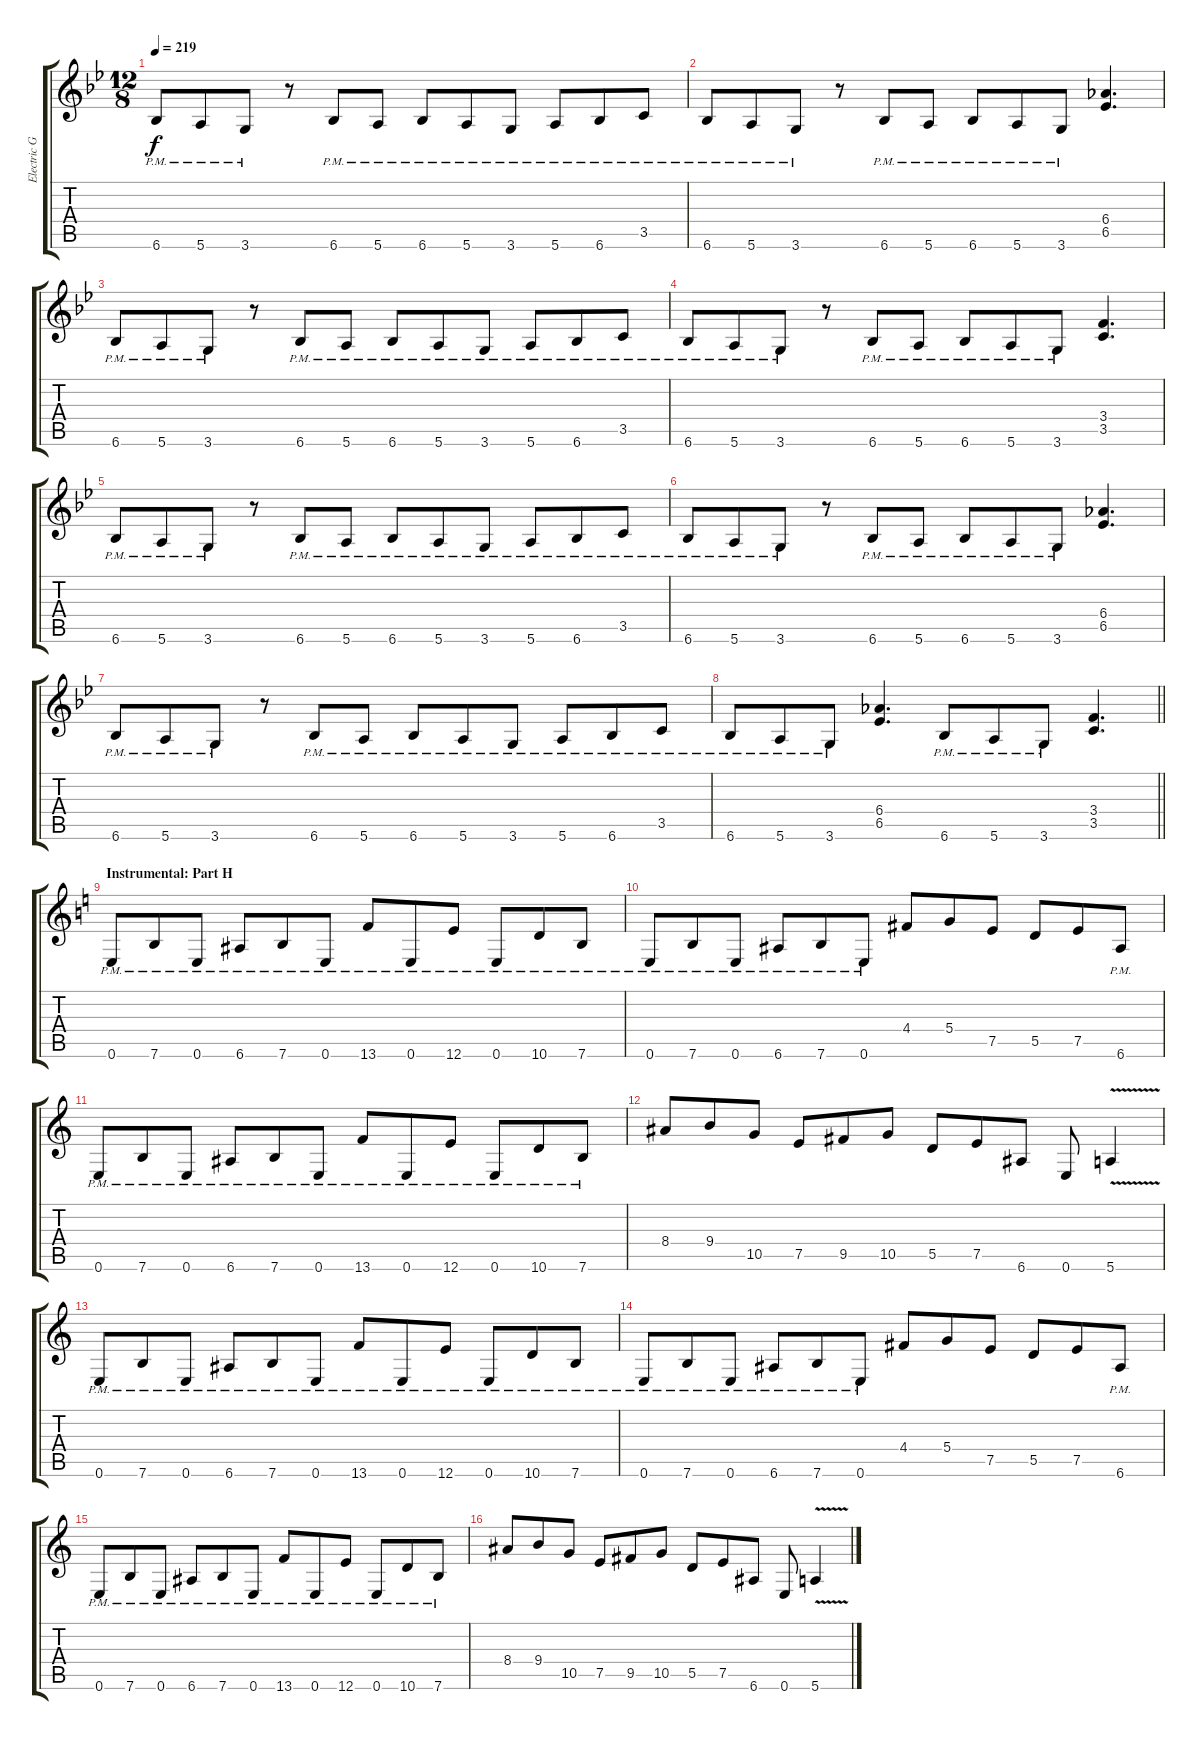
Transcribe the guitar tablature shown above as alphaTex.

\track ("Electric Guitar II" "Electric G") {instrument distortionguitar bank 1}
\staff {score tabs}
\tuning (E4 B3 G3 D3 A2 E2) {hide}
\ts (12 8)
\tempo 219
\clef g2
\ks bb
6.6{pm}.8{dy f} 5.6{pm}.8 3.6{pm}.8 r.8 6.6{pm}.8 5.6{pm}.8 6.6{pm}.8 5.6{pm}.8 3.6{pm}.8 5.6{pm}.8 6.6{pm}.8 3.5{pm}.8 |
6.6{pm}.8 5.6{pm}.8 3.6{pm}.8 r.8 6.6{pm}.8 5.6{pm}.8 6.6{pm}.8 5.6{pm}.8 3.6{pm}.8 (6.4 6.5).4{d} |
6.6{pm}.8 5.6{pm}.8 3.6{pm}.8 r.8 6.6{pm}.8 5.6{pm}.8 6.6{pm}.8 5.6{pm}.8 3.6{pm}.8 5.6{pm}.8 6.6{pm}.8 3.5{pm}.8 |
6.6{pm}.8 5.6{pm}.8 3.6{pm}.8 r.8 6.6{pm}.8 5.6{pm}.8 6.6{pm}.8 5.6{pm}.8 3.6{pm}.8 (3.4 3.5).4{d} |
6.6{pm}.8 5.6{pm}.8 3.6{pm}.8 r.8 6.6{pm}.8 5.6{pm}.8 6.6{pm}.8 5.6{pm}.8 3.6{pm}.8 5.6{pm}.8 6.6{pm}.8 3.5{pm}.8 |
6.6{pm}.8 5.6{pm}.8 3.6{pm}.8 r.8 6.6{pm}.8 5.6{pm}.8 6.6{pm}.8 5.6{pm}.8 3.6{pm}.8 (6.4 6.5).4{d} |
6.6{pm}.8 5.6{pm}.8 3.6{pm}.8 r.8 6.6{pm}.8 5.6{pm}.8 6.6{pm}.8 5.6{pm}.8 3.6{pm}.8 5.6{pm}.8 6.6{pm}.8 3.5{pm}.8 |
\barLineRight lightlight
6.6{pm}.8 5.6{pm}.8 3.6{pm}.8 (6.4 6.5).4{d} 6.6{pm}.8 5.6{pm}.8 3.6{pm}.8 (3.4 3.5).4{d} |
\section ("" "Instrumental: Part H")
\ks c
0.6{pm}.8 7.6{pm}.8 0.6{pm}.8 6.6{pm}.8 7.6{pm}.8 0.6{pm}.8 13.6{pm}.8 0.6{pm}.8 12.6{pm}.8 0.6{pm}.8 10.6{pm}.8 7.6{pm}.8 |
0.6{pm}.8 7.6{pm}.8 0.6{pm}.8 6.6{pm}.8 7.6{pm}.8 0.6{pm}.8 4.4.8 5.4.8 7.5.8 5.5.8 7.5.8 6.6{pm}.8 |
0.6{pm}.8 7.6{pm}.8 0.6{pm}.8 6.6{pm}.8 7.6{pm}.8 0.6{pm}.8 13.6{pm}.8 0.6{pm}.8 12.6{pm}.8 0.6{pm}.8 10.6{pm}.8 7.6{pm}.8 |
8.4.8 9.4.8 10.5.8 7.5.8 9.5.8 10.5.8 5.5.8 7.5.8 6.6.8 0.6.8 5.6{v}.4 |
0.6{pm}.8 7.6{pm}.8 0.6{pm}.8 6.6{pm}.8 7.6{pm}.8 0.6{pm}.8 13.6{pm}.8 0.6{pm}.8 12.6{pm}.8 0.6{pm}.8 10.6{pm}.8 7.6{pm}.8 |
0.6{pm}.8 7.6{pm}.8 0.6{pm}.8 6.6{pm}.8 7.6{pm}.8 0.6{pm}.8 4.4.8 5.4.8 7.5.8 5.5.8 7.5.8 6.6{pm}.8 |
0.6{pm}.8 7.6{pm}.8 0.6{pm}.8 6.6{pm}.8 7.6{pm}.8 0.6{pm}.8 13.6{pm}.8 0.6{pm}.8 12.6{pm}.8 0.6{pm}.8 10.6{pm}.8 7.6{pm}.8 |
8.4.8 9.4.8 10.5.8 7.5.8 9.5.8 10.5.8 5.5.8 7.5.8 6.6.8 0.6.8 5.6{v}.4
